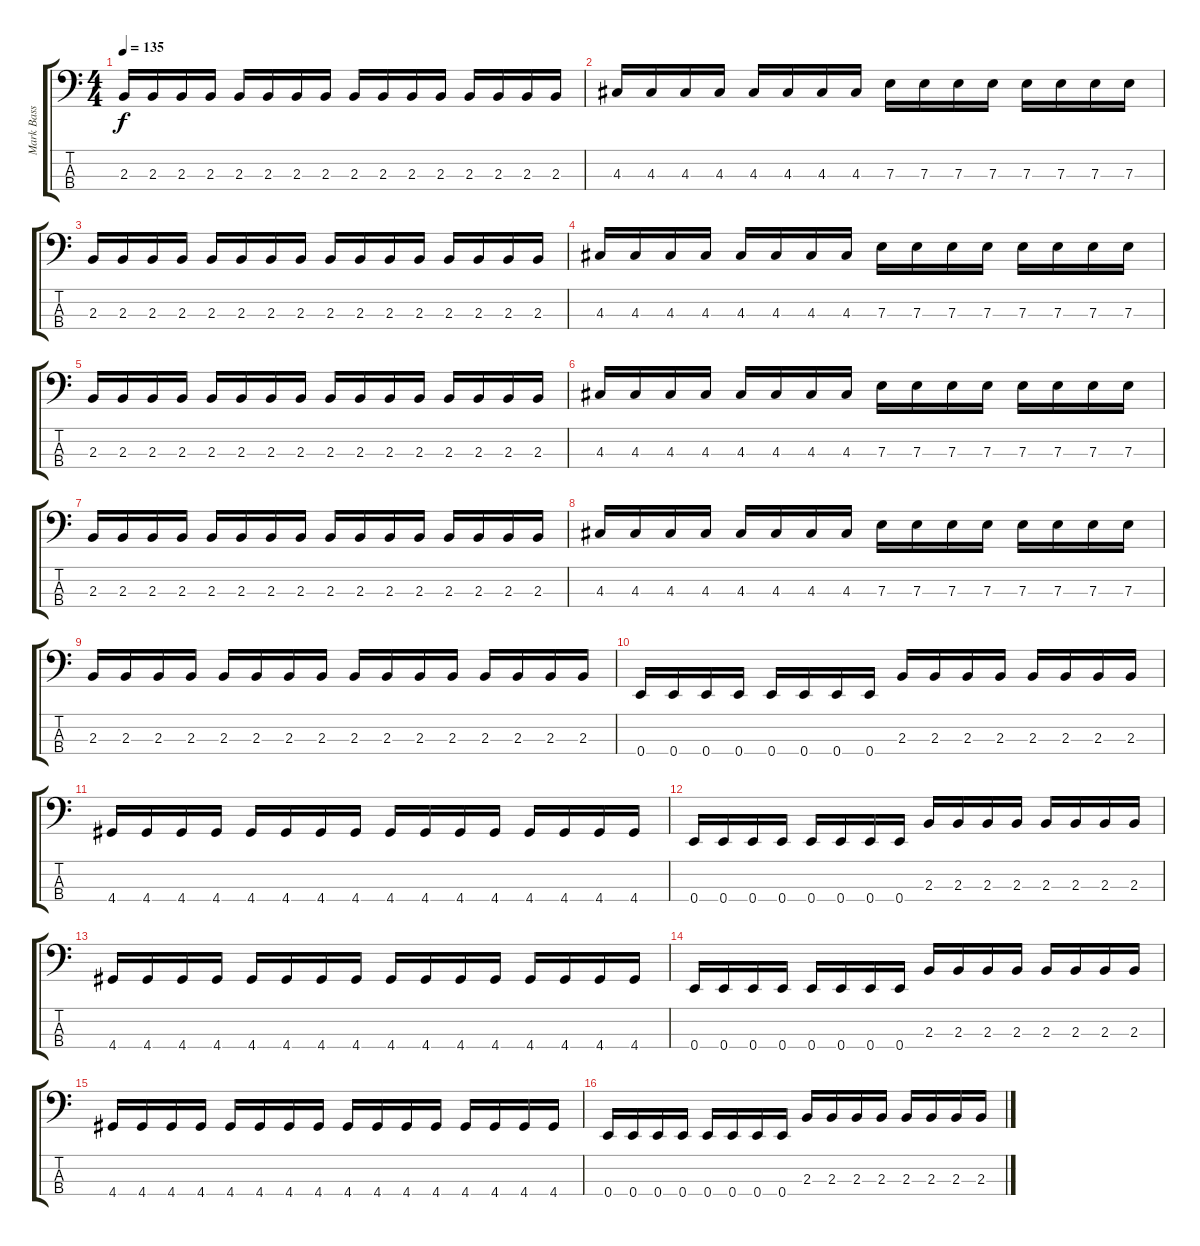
\track ("Mark Bass" "Mark Bass") {instrument electricbassfinger}
\staff {score tabs}
\tuning (G2 D2 A1 E1) {hide}
\ts (4 4)
\tempo 135
\clef f4
\ks c
2.3.16{dy f} 2.3.16 2.3.16 2.3.16 2.3.16 2.3.16 2.3.16 2.3.16 2.3.16 2.3.16 2.3.16 2.3.16 2.3.16 2.3.16 2.3.16 2.3.16 |
4.3.16 4.3.16 4.3.16 4.3.16 4.3.16 4.3.16 4.3.16 4.3.16 7.3.16 7.3.16 7.3.16 7.3.16 7.3.16 7.3.16 7.3.16 7.3.16 |
2.3.16 2.3.16 2.3.16 2.3.16 2.3.16 2.3.16 2.3.16 2.3.16 2.3.16 2.3.16 2.3.16 2.3.16 2.3.16 2.3.16 2.3.16 2.3.16 |
4.3.16 4.3.16 4.3.16 4.3.16 4.3.16 4.3.16 4.3.16 4.3.16 7.3.16 7.3.16 7.3.16 7.3.16 7.3.16 7.3.16 7.3.16 7.3.16 |
2.3.16 2.3.16 2.3.16 2.3.16 2.3.16 2.3.16 2.3.16 2.3.16 2.3.16 2.3.16 2.3.16 2.3.16 2.3.16 2.3.16 2.3.16 2.3.16 |
4.3.16 4.3.16 4.3.16 4.3.16 4.3.16 4.3.16 4.3.16 4.3.16 7.3.16 7.3.16 7.3.16 7.3.16 7.3.16 7.3.16 7.3.16 7.3.16 |
2.3.16 2.3.16 2.3.16 2.3.16 2.3.16 2.3.16 2.3.16 2.3.16 2.3.16 2.3.16 2.3.16 2.3.16 2.3.16 2.3.16 2.3.16 2.3.16 |
4.3.16 4.3.16 4.3.16 4.3.16 4.3.16 4.3.16 4.3.16 4.3.16 7.3.16 7.3.16 7.3.16 7.3.16 7.3.16 7.3.16 7.3.16 7.3.16 |
2.3.16 2.3.16 2.3.16 2.3.16 2.3.16 2.3.16 2.3.16 2.3.16 2.3.16 2.3.16 2.3.16 2.3.16 2.3.16 2.3.16 2.3.16 2.3.16 |
0.4.16 0.4.16 0.4.16 0.4.16 0.4.16 0.4.16 0.4.16 0.4.16 2.3.16 2.3.16 2.3.16 2.3.16 2.3.16 2.3.16 2.3.16 2.3.16 |
4.4.16 4.4.16 4.4.16 4.4.16 4.4.16 4.4.16 4.4.16 4.4.16 4.4.16 4.4.16 4.4.16 4.4.16 4.4.16 4.4.16 4.4.16 4.4.16 |
0.4.16 0.4.16 0.4.16 0.4.16 0.4.16 0.4.16 0.4.16 0.4.16 2.3.16 2.3.16 2.3.16 2.3.16 2.3.16 2.3.16 2.3.16 2.3.16 |
4.4.16 4.4.16 4.4.16 4.4.16 4.4.16 4.4.16 4.4.16 4.4.16 4.4.16 4.4.16 4.4.16 4.4.16 4.4.16 4.4.16 4.4.16 4.4.16 |
0.4.16 0.4.16 0.4.16 0.4.16 0.4.16 0.4.16 0.4.16 0.4.16 2.3.16 2.3.16 2.3.16 2.3.16 2.3.16 2.3.16 2.3.16 2.3.16 |
4.4.16 4.4.16 4.4.16 4.4.16 4.4.16 4.4.16 4.4.16 4.4.16 4.4.16 4.4.16 4.4.16 4.4.16 4.4.16 4.4.16 4.4.16 4.4.16 |
0.4.16 0.4.16 0.4.16 0.4.16 0.4.16 0.4.16 0.4.16 0.4.16 2.3.16 2.3.16 2.3.16 2.3.16 2.3.16 2.3.16 2.3.16 2.3.16
